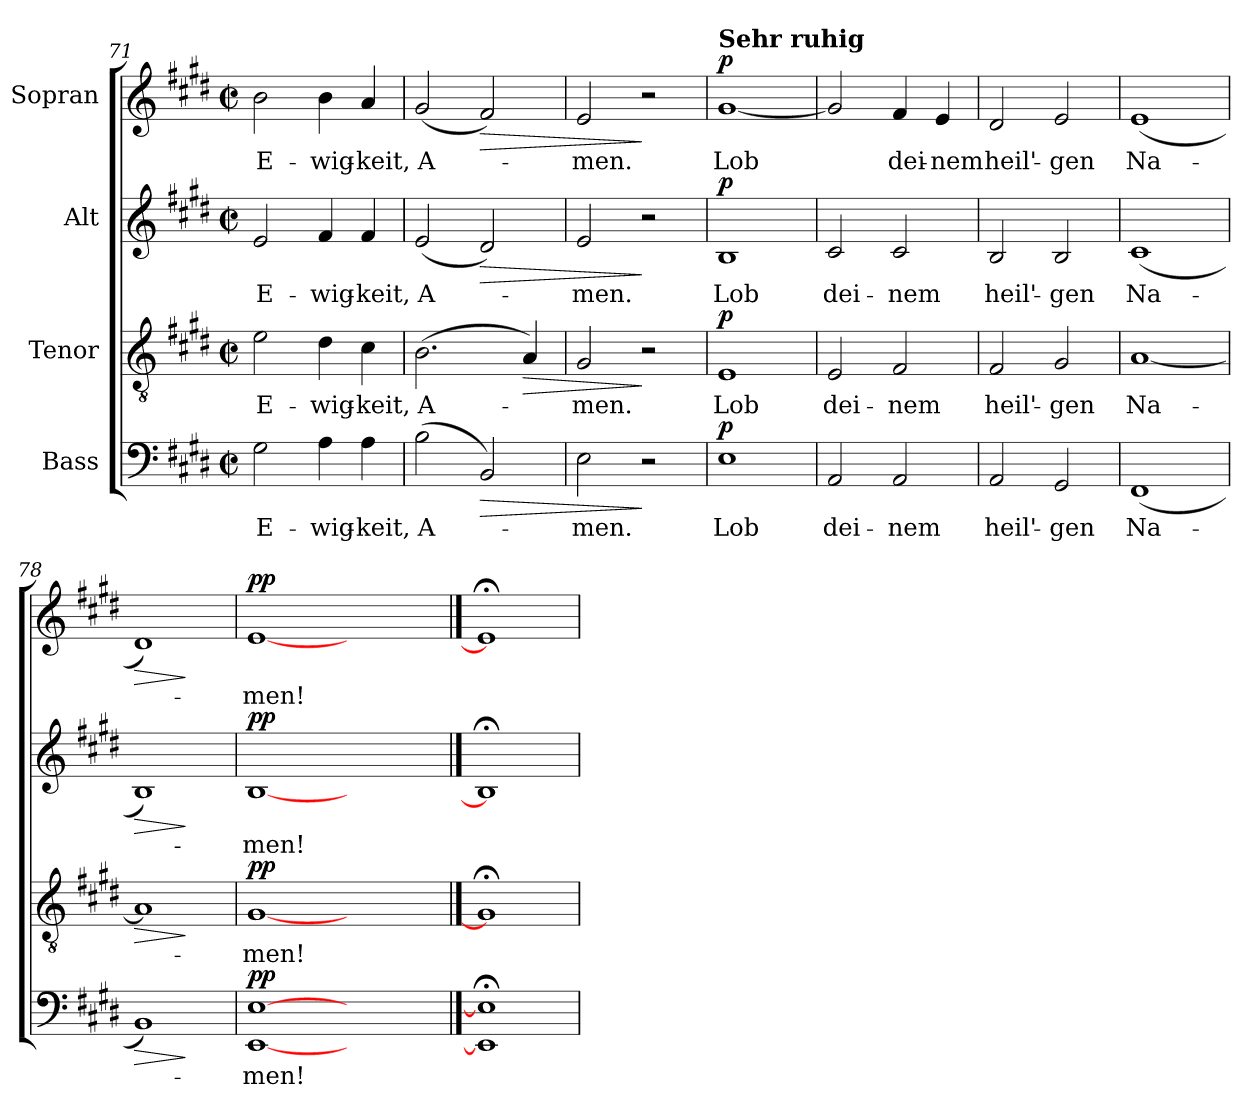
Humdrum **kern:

**kern	**text	**dynam	**kern	**text	**dynam	**kern	**text	**dynam	**kern	**text	**dynam
*part4	*part4	*part4	*part3	*part3	*part3	*part2	*part2	*part2	*part1	*part1	*part1
*staff4	*staff4	*staff4	*staff3	*staff3	*staff3	*staff2	*staff2	*staff2	*staff1	*staff1	*staff1
*I"Bass	*	*	*I"Tenor	*	*	*I"Alt	*	*	*I"Sopran	*	*
!!LO:LB:g=z
*clefF4	*	*	*clefGv2	*	*	*clefG2	*	*	*clefG2	*	*
*k[f#c#g#d#]	*	*	*k[f#c#g#d#]	*	*	*k[f#c#g#d#]	*	*	*k[f#c#g#d#]	*	*
*M2/2	*	*	*M2/2	*	*	*M2/2	*	*	*M2/2	*	*
*met(c|)	*	*	*met(c|)	*	*	*met(c|)	*	*	*met(c|)	*	*
=71	=71	=71	=71	=71	=71	=71	=71	=71	=71	=71	=71
!	!LO:LY:b	!	!	!LO:LY:b	!	!	!LO:LY:b	!	!	!LO:LY:b	!
2G#\	E-	.	2e\	E-	.	2e/	E-	.	2b\	E-	.
!	!LO:LY:b	!	!	!LO:LY:b	!	!	!LO:LY:b	!	!	!LO:LY:b	!
4A\	-wig-	.	4d#\	-wig-	.	4f#/	-wig-	.	4b\	-wig-	.
!	!LO:LY:b	!	!	!LO:LY:b	!	!	!LO:LY:b	!	!	!LO:LY:b	!
4A\	-keit,	.	4c#\	-keit,	.	4f#/	-keit,	.	4a/	-keit,	.
=72	=72	=72	=72	=72	=72	=72	=72	=72	=72	=72	=72
!	!LO:LY:b	!	!	!LO:LY:b	!	!	!LO:LY:b	!	!	!LO:LY:b	!
(2B\	A-	.	(2.B\	A-	.	(2e/	A-	.	(2g#/	A-	.
!	!	!LO:HP:b	!	!	!	!	!	!LO:HP:b	!	!	!LO:HP:b
2BB/)	.	>	.	.	.	2d#/)	.	>	2f#/)	.	>
!	!	!	!	!	!LO:HP:b	!	!	!	!	!	!
.	.	.	4A/)	.	>	.	.	.	.	.	.
=73	=73	=73	=73	=73	=73	=73	=73	=73	=73	=73	=73
!	!LO:LY:b	!	!	!LO:LY:b	!	!	!LO:LY:b	!	!	!LO:LY:b	!
2E\	-men.	.	2G#/	-men.	.	2e/	-men.	.	2e/	-men.	.
2r	.	]	2r	.	]	2r	.	]	2r	.	]
=74	=74	=74	=74	=74	=74	=74	=74	=74	=74	=74	=74
!	!	!	!	!	!	!	!	!	!LO:TX:a:B:t=Sehr ruhig	!	!
!	!LO:LY:b	!LO:DY:a	!	!LO:LY:b	!LO:DY:a	!	!LO:LY:b	!LO:DY:a	!	!LO:LY:b	!LO:DY:a
1E	Lob	p	1E	Lob	p	1B	Lob	p	[1g#	Lob	p
=75	=75	=75	=75	=75	=75	=75	=75	=75	=75	=75	=75
!	!LO:LY:b	!	!	!LO:LY:b	!	!	!LO:LY:b	!	!	!	!
2AA/	dei-	.	2E/	dei-	.	2c#/	dei-	.	2g#/]	.	.
!	!LO:LY:b	!	!	!LO:LY:b	!	!	!LO:LY:b	!	!	!LO:LY:b	!
2AA/	-nem	.	2F#/	-nem	.	2c#/	-nem	.	4f#/	dei-	.
!	!	!	!	!	!	!	!	!	!	!LO:LY:b	!
.	.	.	.	.	.	.	.	.	4e/	-nem	.
=76	=76	=76	=76	=76	=76	=76	=76	=76	=76	=76	=76
!	!LO:LY:b	!	!	!LO:LY:b	!	!	!LO:LY:b	!	!	!LO:LY:b	!
2AA/	heil'-	.	2F#/	heil'-	.	2B/	heil'-	.	2d#/	heil'-	.
!	!LO:LY:b	!	!	!LO:LY:b	!	!	!LO:LY:b	!	!	!LO:LY:b	!
2GG#/	-gen	.	2G#/	-gen	.	2B/	-gen	.	2e/	-gen	.
=77	=77	=77	=77	=77	=77	=77	=77	=77	=77	=77	=77
!	!LO:LY:b	!	!	!LO:LY:b	!	!	!LO:LY:b	!	!	!LO:LY:b	!
(1FF#	Na-	.	[1A	Na-	.	(1c#	Na-	.	(1e	Na-	.
=78	=78	=78	=78	=78	=78	=78	=78	=78	=78	=78	=78
!	!	!LO:HP:b	!	!	!LO:HP:b	!	!	!LO:HP:b	!	!	!LO:HP:b
1BB)	.	>	1A]	.	>	1B)	.	>	1d#)	.	>
.	.	]	.	.	]	.	.	]	.	.	]
=79	=79	=79	=79	=79	=79	=79	=79	=79	=79	=79	=79
!	!LO:LY:b	!LO:DY:a	!	!LO:LY:b	!LO:DY:a	!	!LO:LY:b	!LO:DY:a	!	!LO:LY:b	!LO:DY:a
[1EE [1E	-men!	pp	[1G#	-men!	pp	[1B	-men!	pp	[1e	-men!	pp
1ryy	.	.	1ryy	.	.	1ryy	.	.	1ryy	.	.
==80	==80	==80	==80	==80	==80	==80	==80	==80	==80	==80	==80
1EE];< 1E];<	.	.	1G#;<]	.	.	1B;<]	.	.	1e;<]	.	.
=	=	=	=	=	=	=	=	=	=	=	=
*-	*-	*-	*-	*-	*-	*-	*-	*-	*-	*-	*-
